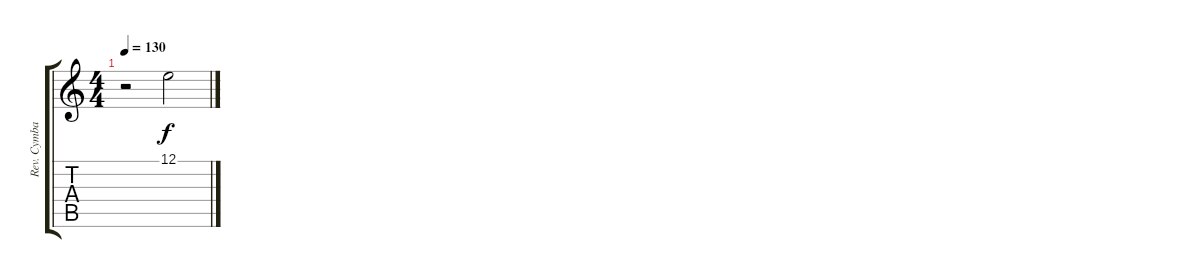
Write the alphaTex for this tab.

\track ("Rev. Cymbal" "Rev. Cymba") {instrument reversecymbal}
\staff {score tabs}
\tuning (E4 B3 G3 D3 A2 E2) {hide}
\ts (4 4)
\tempo 130
\clef g2
\ks c
r.2{dy f} 12.1.2
